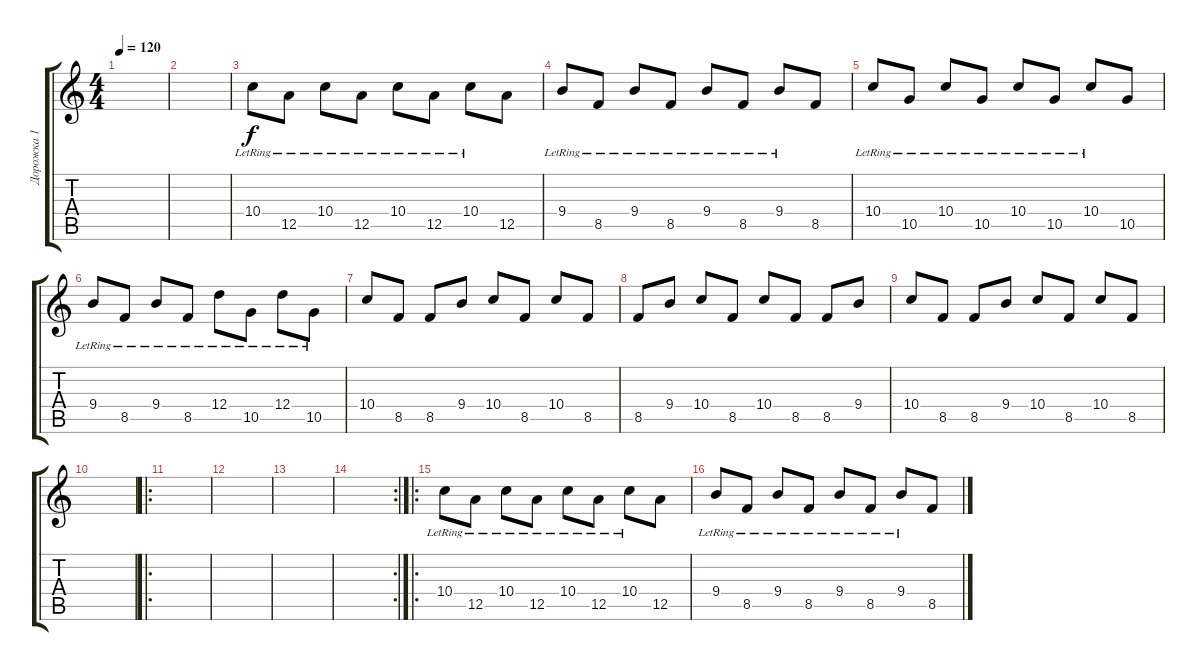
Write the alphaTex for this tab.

\track ("Дорожка 1" "Дорожка 1") {instrument distortionguitar}
\staff {score tabs}
\tuning (E4 B3 G3 D3 A2 E2) {hide}
\ts (4 4)
\tempo 120
\clef g2
\ks c
|
|
10.4{lr}.8 12.5{lr}.8 10.4{lr}.8 12.5{lr}.8 10.4{lr}.8 12.5{lr}.8 10.4{lr}.8 12.5.8 |
9.4{lr}.8 8.5{lr}.8 9.4{lr}.8 8.5{lr}.8 9.4{lr}.8 8.5{lr}.8 9.4{lr}.8 8.5.8 |
10.4{lr}.8 10.5{lr}.8 10.4{lr}.8 10.5{lr}.8 10.4{lr}.8 10.5{lr}.8 10.4{lr}.8 10.5.8 |
9.4{lr}.8 8.5{lr}.8 9.4{lr}.8 8.5{lr}.8 12.4{lr}.8 10.5{lr}.8 12.4{lr}.8 10.5{lr}.8 |
10.4.8 8.5.8 8.5.8 9.4.8 10.4.8 8.5.8 10.4.8 8.5.8 |
8.5.8 9.4.8 10.4.8 8.5.8 10.4.8 8.5.8 8.5.8 9.4.8 |
10.4.8 8.5.8 8.5.8 9.4.8 10.4.8 8.5.8 10.4.8 8.5.8 |
|
\ro
|
|
|
\rc 2
|
\ro
10.4{lr}.8 12.5{lr}.8 10.4{lr}.8 12.5{lr}.8 10.4{lr}.8 12.5{lr}.8 10.4{lr}.8 12.5.8 |
9.4{lr}.8 8.5{lr}.8 9.4{lr}.8 8.5{lr}.8 9.4{lr}.8 8.5{lr}.8 9.4{lr}.8 8.5.8
